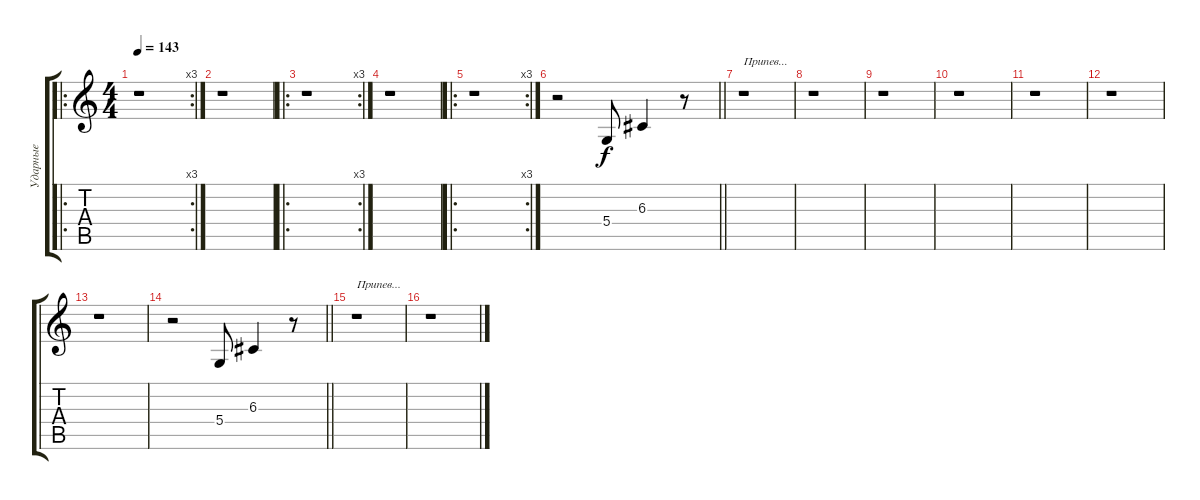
\track ("Ударные" "Ударные") {instrument reversecymbal}
\staff {score tabs}
\tuning (E4 B3 G3 D3 A2 E2) {hide}
\ro
\rc 3
\ts (4 4)
\tempo 143
\clef g2
\ks c
r.1{dy f} |
r.1 |
\ro
\rc 3
r.1 |
r.1 |
\ro
\rc 3
r.1 |
\barLineRight lightlight
r.2 5.4.8 6.3.4 r.8 |
r.1{txt "Припев..."} |
r.1 |
r.1 |
r.1 |
r.1 |
r.1 |
r.1 |
\barLineRight lightlight
r.2 5.4.8 6.3.4 r.8 |
r.1{txt "Припев..."} |
r.1
